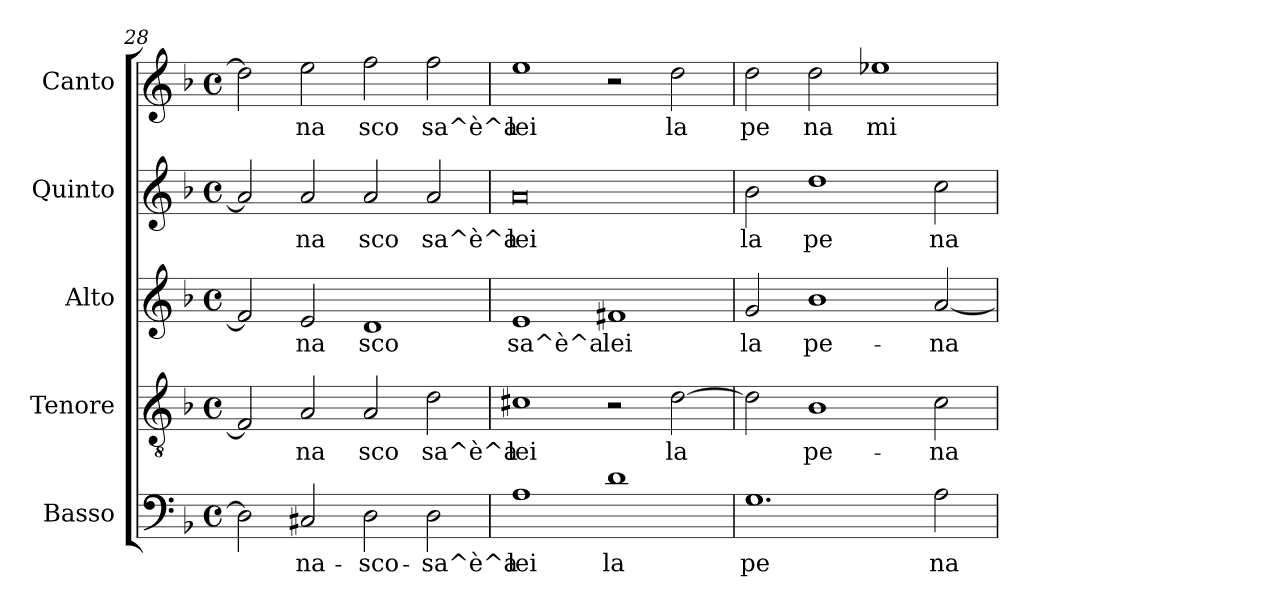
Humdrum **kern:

**kern	**text	**kern	**text	**kern	**text	**kern	**text	**kern	**text
*part5	*part5	*part4	*part4	*part3	*part3	*part2	*part2	*part1	*part1
*staff5	*staff5	*staff4	*staff4	*staff3	*staff3	*staff2	*staff2	*staff1	*staff1
*I"Basso	*	*I"Tenore	*	*I"Alto	*	*I"Quinto	*	*I"Canto	*
*clefF4	*	*clefGv2	*	*clefG2	*	*clefG2	*	*clefG2	*
*k[b-]	*	*k[b-]	*	*k[b-]	*	*k[b-]	*	*k[b-]	*
*F:	*	*F:	*	*F:	*	*F:	*	*F:	*
*M4/4	*	*M4/4	*	*M4/4	*	*M4/4	*	*M4/4	*
*met(c)	*	*met(c)	*	*met(c)	*	*met(c)	*	*met(c)	*
=28	=28	=28	=28	=28	=28	=28	=28	=28	=28
!	!LO:LY:b:cj	!	!LO:LY:b:cj	!	!LO:LY:b:cj	!	!LO:LY:b:cj	!	!LO:LY:b:cj
2D\]	.	2F/]	.	2f/]	.	2a/]	.	2dd\]	.
!	!LO:LY:b:cj	!	!LO:LY:b:cj	!	!LO:LY:b:cj	!	!LO:LY:b:cj	!	!LO:LY:b:cj
2C#X/	na-	2A/	na	2e/	na	2a/	na	2ee\	na
!	!LO:LY:b:cj	!	!LO:LY:b:cj	!	!LO:LY:b:cj	!	!LO:LY:b:cj	!	!LO:LY:b:cj
2D\	-sco-	2A/	sco	1d	sco	2a/	sco	2ff\	sco
!	!LO:LY:b:cj	!	!LO:LY:b:cj	!	!	!	!LO:LY:b:cj	!	!LO:LY:b:cj
2D\	-sa^è^a	2d\	sa^è^a	.	.	2a/	sa^è^a	2ff\	sa^è^a
!!LO:PB:g=z
=29	=29	=29	=29	=29	=29	=29	=29	=29	=29
!	!LO:LY:b:cj	!	!LO:LY:b:cj	!	!LO:LY:b:cj	!	!LO:LY:b:cj	!	!LO:LY:b:cj
1A	lei	1c#X	lei	1e	sa^è^a	0a	lei	1ee	lei
!	!LO:LY:b:cj	!	!	!	!LO:LY:b:cj	!	!	!	!
1d	la	2r	.	1f#X	lei	.	.	2r	.
!	!	!	!LO:LY:b:cj	!	!	!	!	!	!LO:LY:b:cj
.	.	[>2d\	la	.	.	.	.	2dd\	la
=30	=30	=30	=30	=30	=30	=30	=30	=30	=30
!	!LO:LY:b:cj	!	!LO:LY:b:cj	!	!LO:LY:b:cj	!	!LO:LY:b:cj	!	!LO:LY:b:cj
1.G	pe	2d\]	.	2g/	la	2b-\	la	2dd\	pe
!	!	!	!LO:LY:b:cj	!	!LO:LY:b:cj	!	!LO:LY:b:cj	!	!LO:LY:b:cj
.	.	1B-	pe-	1b-	pe-	1dd	pe	2dd\	na
!	!	!	!	!	!	!	!	!	!LO:LY:b:cj
.	.	.	.	.	.	.	.	1ee-X	mi
!	!LO:LY:b:cj	!	!LO:LY:b:cj	!	!LO:LY:b:cj	!	!LO:LY:b:cj	!	!
2A\	na	2c\	-na	[<2a/	-na	2cc\	na	.	.
=	=	=	=	=	=	=	=	=	=
*-	*-	*-	*-	*-	*-	*-	*-	*-	*-
